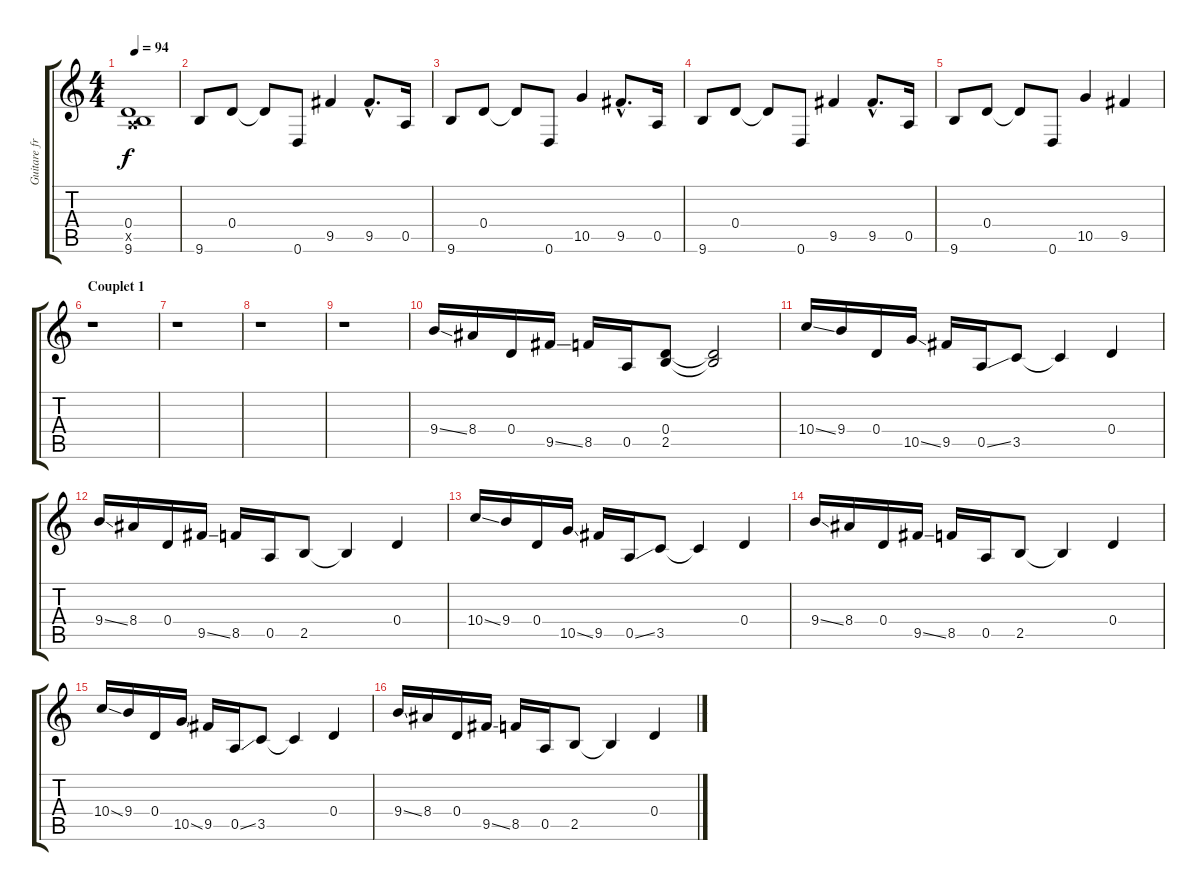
\track ("Guitare fretless" "Guitare fr") {instrument electricguitarjazz}
\staff {score tabs}
\tuning (E4 B3 G3 D3 A2 D2) {hide}
\ts (4 4)
\tempo 94
\clef g2
\ks c
(0.4 0.5{x} 9.6).1{dy f instrument electricguitarjazz} |
9.6.8 0.4.8 0.4{t}.8 0.6.8 9.5.4 9.5{hac}.8{d} 0.5.16 |
9.6.8 0.4.8 0.4{t}.8 0.6.8 10.5.4 9.5{hac}.8{d} 0.5.16 |
9.6.8 0.4.8 0.4{t}.8 0.6.8 9.5.4 9.5{hac}.8{d} 0.5.16 |
9.6.8 0.4.8 0.4{t}.8 0.6.8 10.5.4 9.5.4 |
\section ("" "Couplet 1")
r.1 |
r.1 |
r.1 |
r.1 |
9.4{ss}.16 8.4.16 0.4.16 9.5{ss}.16 8.5.16 0.5.16 (0.4 2.5).8 (0.4{t} 2.5{t}).2 |
10.4{ss}.16 9.4.16 0.4.16 10.5{ss}.16 9.5.16 0.5{ss}.16 3.5.8 3.5{t}.4 0.4.4 |
9.4{ss}.16 8.4.16 0.4.16 9.5{ss}.16 8.5.16 0.5.16 2.5.8 2.5{t}.4 0.4.4 |
10.4{ss}.16 9.4.16 0.4.16 10.5{ss}.16 9.5.16 0.5{ss}.16 3.5.8 3.5{t}.4 0.4.4 |
9.4{ss}.16 8.4.16 0.4.16 9.5{ss}.16 8.5.16 0.5.16 2.5.8 2.5{t}.4 0.4.4 |
10.4{ss}.16 9.4.16 0.4.16 10.5{ss}.16 9.5.16 0.5{ss}.16 3.5.8 3.5{t}.4 0.4.4 |
9.4{ss}.16 8.4.16 0.4.16 9.5{ss}.16 8.5.16 0.5.16 2.5.8 2.5{t}.4 0.4.4
